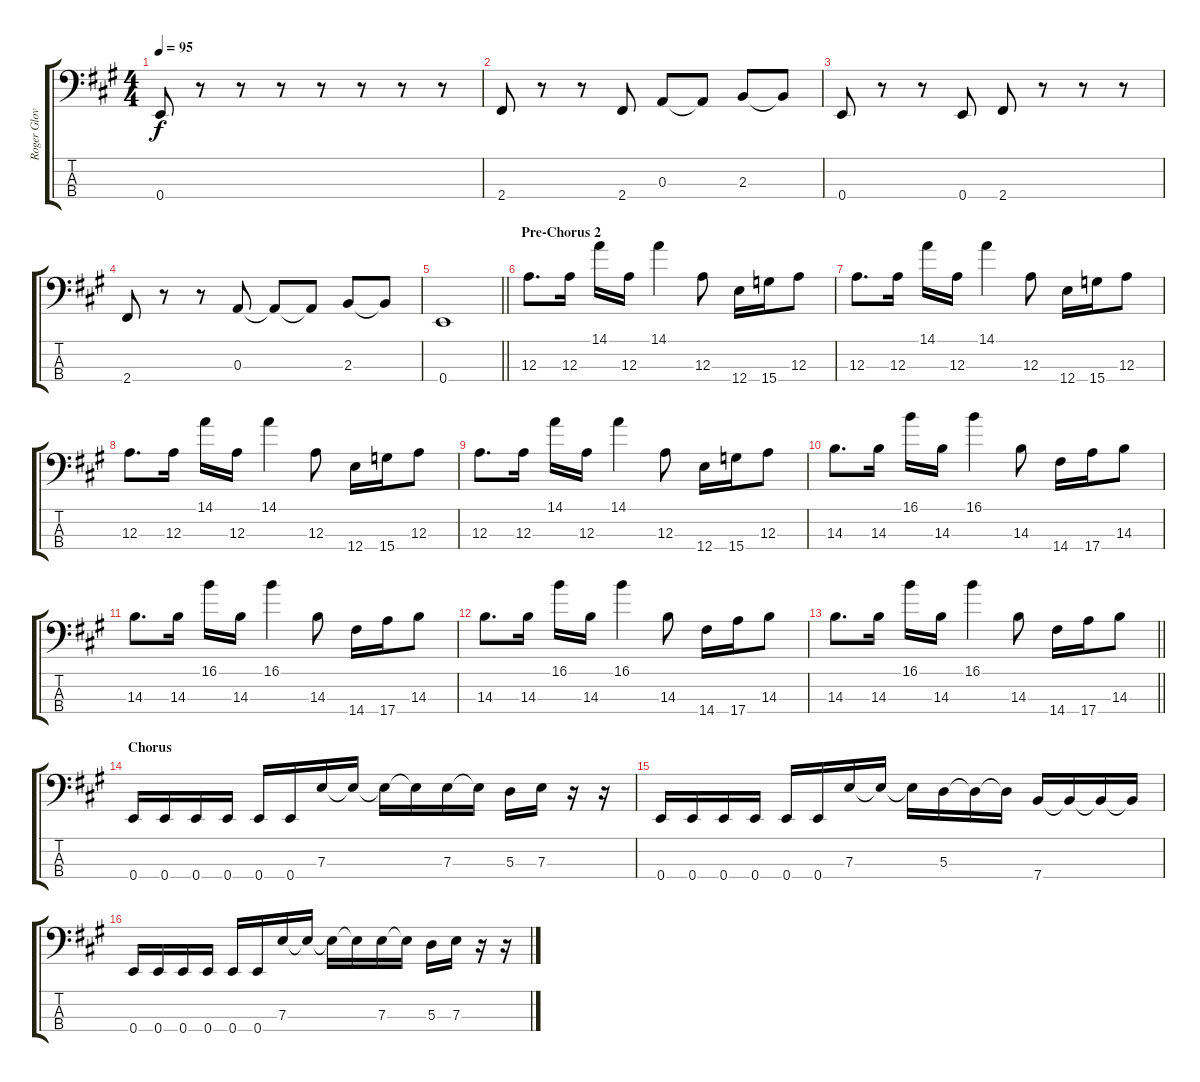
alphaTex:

\track ("Roger Glover" "Roger Glov") {instrument electricbassfinger}
\staff {score tabs}
\tuning (G2 D2 A1 E1) {hide}
\ts (4 4)
\tempo 95
\clef f4
\ks f#minor
0.4.8{dy f} r.8 r.8 r.8 r.8 r.8 r.8 r.8 |
2.4.8 r.8 r.8 2.4.8 0.3.8 0.3{t}.8 2.3.8 2.3{t}.8 |
0.4.8 r.8 r.8 0.4.8 2.4.8 r.8 r.8 r.8 |
2.4.8 r.8 r.8 0.3.8 0.3{t}.8 0.3{t}.8 2.3.8 2.3{t}.8 |
\barLineRight lightlight
0.4.1 |
\section ("" "Pre-Chorus 2")
12.3.8{d volume 9} 12.3.16 14.1.16 12.3.16 14.1.4 12.3.8 12.4.16 15.4.16 12.3.8 |
12.3.8{d} 12.3.16 14.1.16 12.3.16 14.1.4 12.3.8 12.4.16 15.4.16 12.3.8 |
12.3.8{d} 12.3.16 14.1.16 12.3.16 14.1.4 12.3.8 12.4.16 15.4.16 12.3.8 |
12.3.8{d} 12.3.16 14.1.16 12.3.16 14.1.4 12.3.8 12.4.16 15.4.16 12.3.8 |
14.3.8{d} 14.3.16 16.1.16 14.3.16 16.1.4 14.3.8 14.4.16 17.4.16 14.3.8 |
14.3.8{d} 14.3.16 16.1.16 14.3.16 16.1.4 14.3.8 14.4.16 17.4.16 14.3.8 |
14.3.8{d} 14.3.16 16.1.16 14.3.16 16.1.4 14.3.8 14.4.16 17.4.16 14.3.8 |
\barLineRight lightlight
14.3.8{d} 14.3.16 16.1.16 14.3.16 16.1.4 14.3.8 14.4.16 17.4.16 14.3.8 |
\section ("" "Chorus")
0.4.16{volume 13} 0.4.16 0.4.16 0.4.16 0.4.16 0.4.16 7.3.16 7.3{t}.16 7.3{t}.16 7.3{t}.16 7.3.16 7.3{t}.16 5.3.16 7.3.16 r.16 r.16 |
0.4.16 0.4.16 0.4.16 0.4.16 0.4.16 0.4.16 7.3.16 7.3{t}.16 7.3{t}.16 5.3.16 5.3{t}.16 5.3{t}.16 7.4.16 7.4{t}.16 7.4{t}.16 7.4{t}.16 |
0.4.16 0.4.16 0.4.16 0.4.16 0.4.16 0.4.16 7.3.16 7.3{t}.16 7.3{t}.16 7.3{t}.16 7.3.16 7.3{t}.16 5.3.16 7.3.16 r.16 r.16
